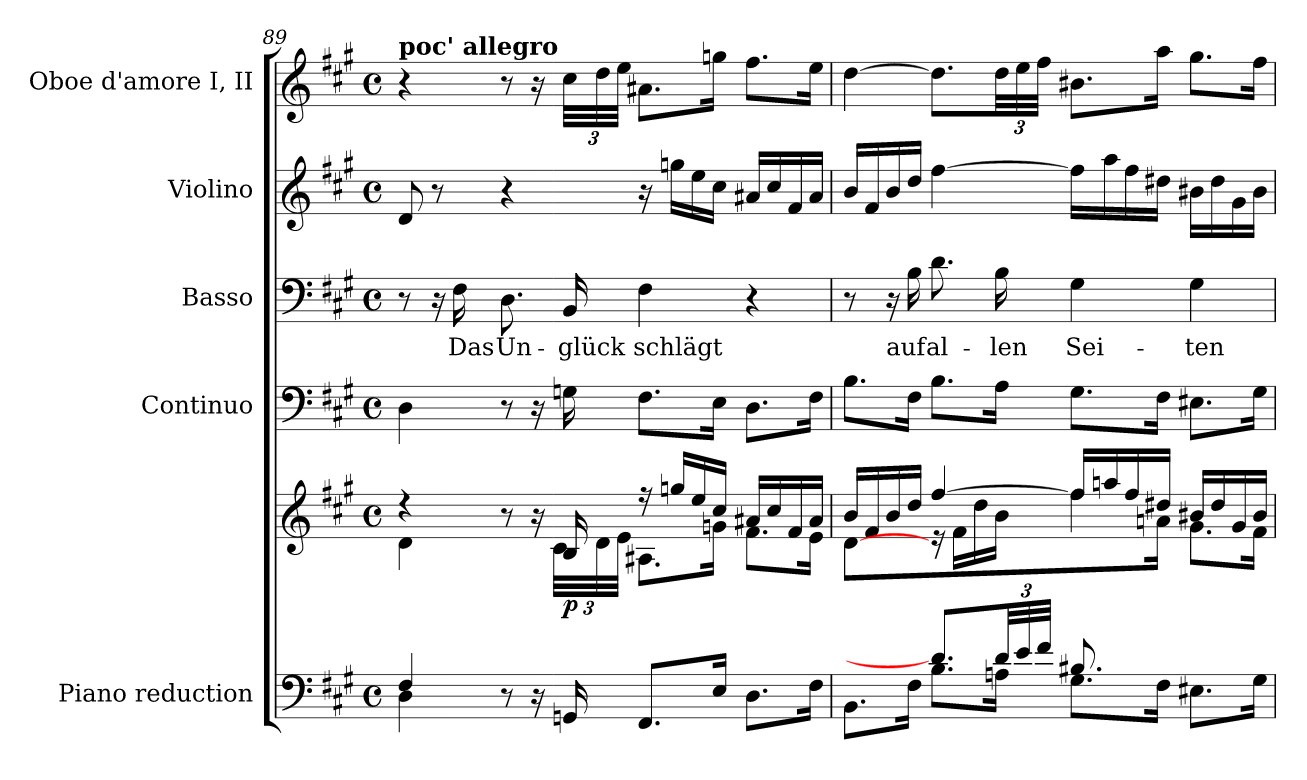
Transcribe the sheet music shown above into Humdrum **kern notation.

**kern	**kern	**dynam	**kern	**kern	**text	**kern	**kern
*part5	*part5	*part5	*part4	*part3	*part3	*part2	*part1
*staff6	*staff5	*staff5/6	*staff4	*staff3	*staff3	*staff2	*staff1
*I"Piano reduction	*	*	*I"Continuo	*I"Basso	*	*I"Violino	*I"Oboe d'amore I, II
*I'Pno	*	*	*	*	*	*I'Vln	*I'Ob
!!LO:PB:g=z
*clefF4	*clefG2	*	*clefF4	*clefF4	*	*clefG2	*clefG2
*k[f#c#g#]	*k[f#c#g#]	*	*k[f#c#g#]	*k[f#c#g#]	*	*k[f#c#g#]	*k[f#c#g#]
*M4/4	*M4/4	*	*M4/4	*M4/4	*	*M4/4	*M4/4
*met(c)	*met(c)	*	*met(c)	*met(c)	*	*met(c)	*met(c)
=89	=89	=89	=89	=89	=89	=89	=89
*^	*^	*	*	*	*	*	*
!	!	!	!	!	!	!	!	!	!LO:TX:a:B:t=poc' allegro
4F#/	4D\	4r	4d\	.	4D\	8r	.	8d/	4r
.	.	.	.	.	.	16r	.	8r	.
!	!	!	!	!	!	!	!LO:LY:b	!	!
.	.	.	.	.	.	16F#\	Das	.	.
!	!	!	!	!	!	!	!LO:LY:b	!	!
8r	4ryy	8r	8ryy	.	8r	8.D\	Un-	4r	8r
16r	.	16r	16ryy	.	16r	.	.	.	16r
*	*	*	*Xbrackettup	*	*	*	*	*	*
!	!	!	!	!	!	!	!LO:LY:b	!	!
*	*	*	*	*	*	*	*	*	*Xbrackettup
!	!	!	!	!LO:DY:b	!	!	!	!	!
16GGn/	.	16B/	48c#\LLL	p	16Gn\	16BB/	-glück	.	48cc#\LLL
.	.	.	48d\	.	.	.	.	.	48dd\
.	.	.	48e\JJJ	.	.	.	.	.	48ee\JJJ
!	!	!	!	!	!	!	!LO:LY:b	!	!
8.FF#/L	2ryy	16r	8.A#X\L	.	8.F#\L	4F#\	schlägt	16r	8.a#X\L
.	.	16ggn/LL	.	.	.	.	.	16ggn\LL	.
.	.	16ee/	.	.	.	.	.	16ee\	.
16E/Jk	.	16cc#/JJ	16gn\Jk	.	16E\Jk	.	.	16cc#\JJ	16ggn\Jk
8.D\L	.	16a#X/LL	8.f#\L	.	8.D\L	4r	.	16a#X/LL	8.ff#\L
.	.	16cc#/	.	.	.	.	.	16cc#/	.
.	.	16f#/	.	.	.	.	.	16f#/	.
16F#\Jk	.	16a#/JJ	16e\Jk	.	16F#\Jk	.	.	16a#/JJ	16ee\Jk
=90	=90	=90	=90	=90	=90	=90	=90	=90	=90
*	*	*	*^	*	*	*	*	*	*
4ryy	8.BB\L	16b/LL	4ryy	[4d\	.	8.B\L	8r	.	16b/LL	[4dd\
.	.	16f#/	.	.	.	.	.	.	16f#/	.
.	.	16b/	.	.	.	.	16r	.	16b/	.
!	!	!	!	!	!	!	!	!LO:LY:b	!	!
.	16F#\Jk	16dd/JJ	.	.	.	16F#\Jk	16B\	auf	16dd/JJ	.
!	!	!	!	!	!	!	!	!LO:LY:b	!	!
8.d/L]	8.B\L	[4ff#/	16r	4..ryy	.	8.B\L	8.d\	al-	[4ff#\	8.dd\L]
.	.	.	16f#\LL	.	.	.	.	.	.	.
.	.	.	16dd\	.	.	.	.	.	.	.
*Xbrackettup	*	*	*	*	*	*	*	*	*	*
!	!	!	!	!	!	!	!	!LO:LY:b	!	!
48d/LL	16An\Jk	.	16b\JJ	.	.	16A\Jk	16B\	-len	.	48dd\LL
48e/	.	.	.	.	.	.	.	.	.	48ee\
48f#/JJJ	.	.	.	.	.	.	.	.	.	48ff#\JJJ
!	!	!	!	!	!	!	!	!LO:LY:b	!	!
8.B#X/L	8.G#\L	16ff#/LL]	4ff#\	.	.	8.G#\L	4G#\	Sei-	16ff#\LL]	8.b#X\L
.	.	16aan/	.	.	.	.	.	.	16aa\	.
.	.	16ff#/	.	.	.	.	.	.	16ff#\	.
16ryy	16F#\Jk	16dd#X/JJ	.	16an\Jk	.	16F#\Jk	.	.	16dd#X\JJ	16aa\Jk
!	!	!	!	!	!	!	!	!LO:LY:b	!	!
4ryy	8.E#X\L	16b#X/LL	8.g#\L	4ryy	.	8.E#X\L	4G#\	-ten	16b#X\LL	8.gg#\L
.	.	16dd#/	.	.	.	.	.	.	16dd#\	.
.	.	16g#/	.	.	.	.	.	.	16g#\	.
.	16G#\Jk	16b#/JJ	16f#\Jk	.	.	16G#\Jk	.	.	16b#\JJ	16ff#\Jk
*v	*v	*	*	*	*	*	*	*	*	*
*	*v	*v	*v	*	*	*	*	*	*
=	=	=	=	=	=	=	=
*-	*-	*-	*-	*-	*-	*-	*-
